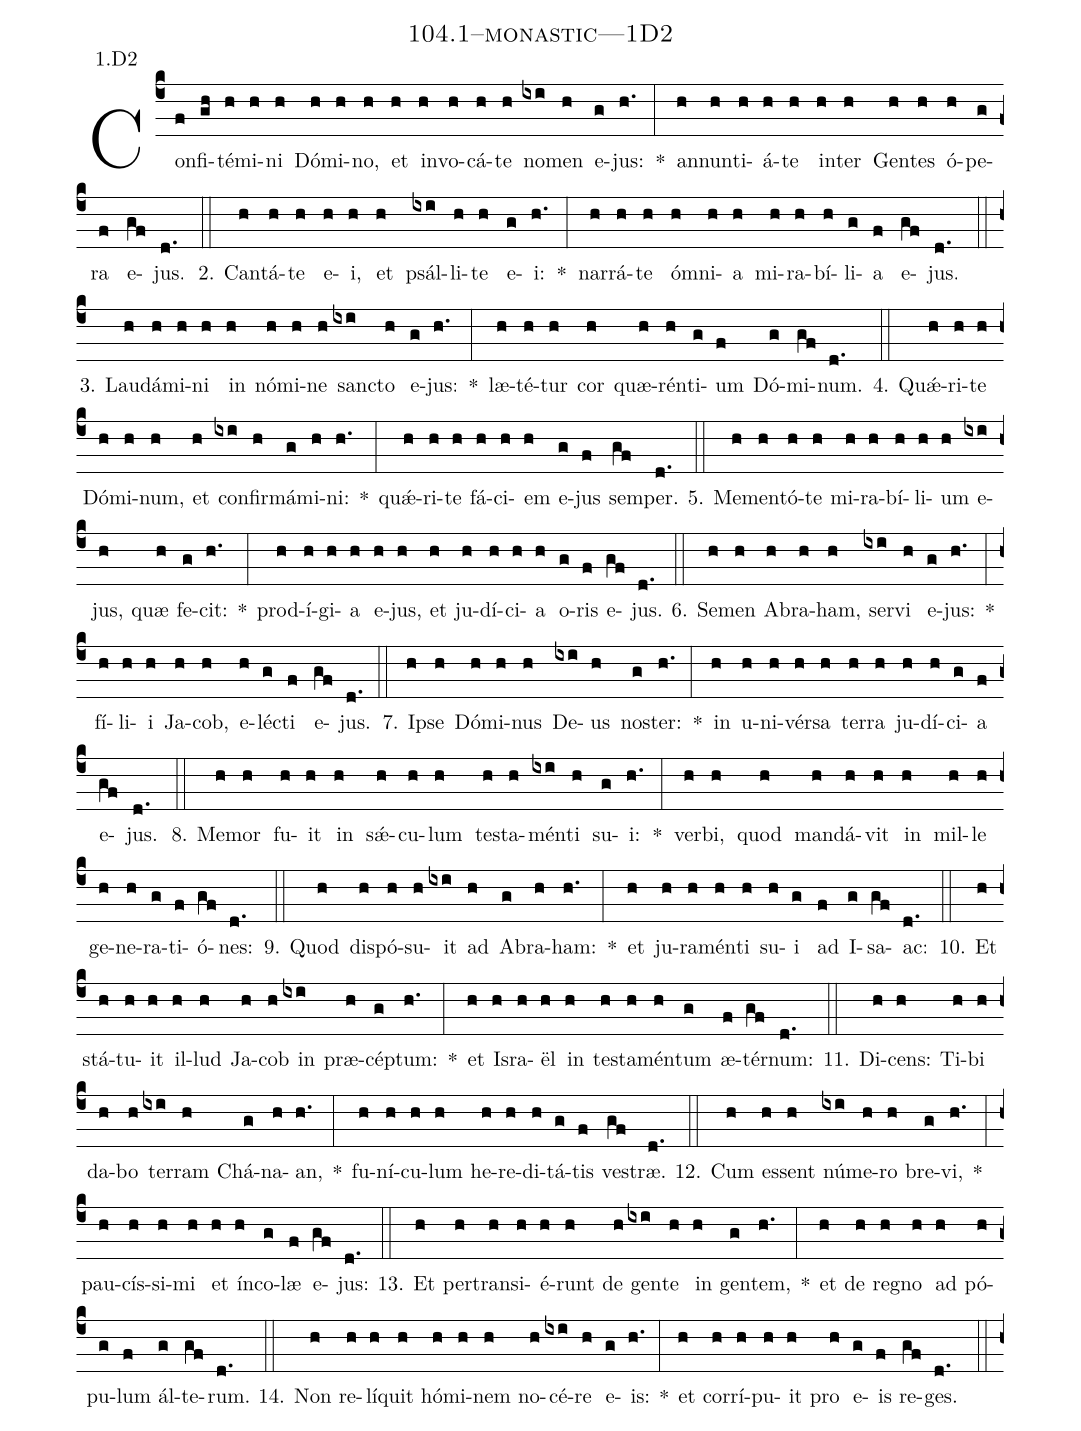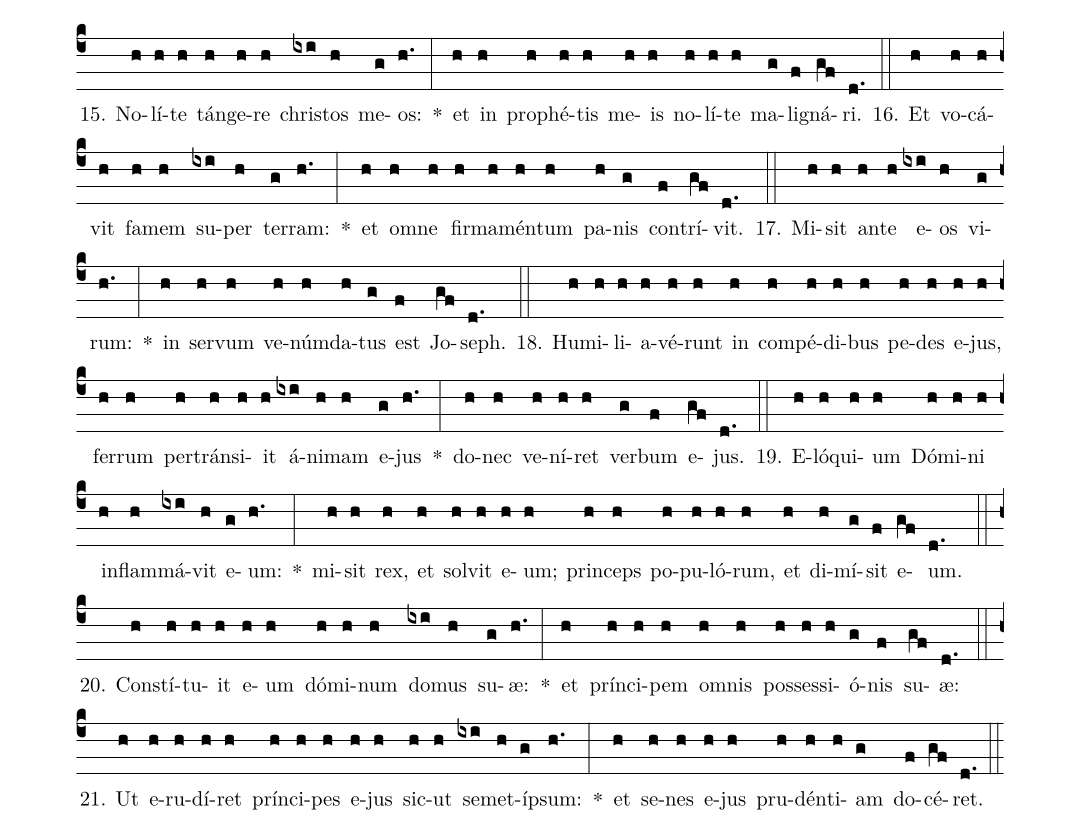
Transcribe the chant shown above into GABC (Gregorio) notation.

name: 104.1--monastic---1D2;
annotation: 1.D2;
%%
(c4)Con(f)fi(gh)té(h)mi(h)ni(h) Dó(h)mi(h)no,(h) et(h) in(h)vo(h)cá(h)te(h) no(ixi)men(h) e(g)jus:(h.) *(:) an(h)nun(h)ti(h)á(h)te(h) in(h)ter(h) Gen(h)tes(h) ó(h)pe(g)ra(f) e(gf)jus.(d.) (::)
2. Can(h)tá(h)te(h) e(h)i,(h) et(h) psál(ixi)li(h)te(h) e(g)i:(h.) *(:) nar(h)rá(h)te(h) óm(h)ni(h)a(h) mi(h)ra(h)bí(h)li(g)a(f) e(gf)jus.(d.) (::)
3. Lau(h)dá(h)mi(h)ni(h) in(h) nó(h)mi(h)ne(h) sanc(ixi)to(h) e(g)jus:(h.) *(:) læ(h)té(h)tur(h) cor(h) quæ(h)rén(h)ti(g)um(f) Dó(g)mi(gf)num.(d.) (::)
4. Quǽ(h)ri(h)te(h) Dó(h)mi(h)num,(h) et(h) con(ixi)fir(h)má(g)mi(h)ni:(h.) *(:) quǽ(h)ri(h)te(h) fá(h)ci(h)em(h) e(g)jus(f) sem(gf)per.(d.) (::)
5. Me(h)men(h)tó(h)te(h) mi(h)ra(h)bí(h)li(h)um(h) e(ixi)jus,(h) quæ(h) fe(g)cit:(h.) *(:) prod(h)í(h)gi(h)a(h) e(h)jus,(h) et(h) ju(h)dí(h)ci(h)a(h) o(g)ris(f) e(gf)jus.(d.) (::)
6. Se(h)men(h) A(h)bra(h)ham,(h) ser(ixi)vi(h) e(g)jus:(h.) *(:) fí(h)li(h)i(h) Ja(h)cob,(h) e(h)léc(g)ti(f) e(gf)jus.(d.) (::)
7. Ip(h)se(h) Dó(h)mi(h)nus(h) De(ixi)us(h) nos(g)ter:(h.) *(:) in(h) u(h)ni(h)vér(h)sa(h) ter(h)ra(h) ju(h)dí(h)ci(g)a(f) e(gf)jus.(d.) (::)
8. Me(h)mor(h) fu(h)it(h) in(h) sǽ(h)cu(h)lum(h) tes(h)ta(h)mén(ixi)ti(h) su(g)i:(h.) *(:) ver(h)bi,(h) quod(h) man(h)dá(h)vit(h) in(h) mil(h)le(h) ge(h)ne(h)ra(g)ti(f)ó(gf)nes:(d.) (::)
9. Quod(h) dis(h)pó(h)su(h)it(ixi) ad(h) A(g)bra(h)ham:(h.) *(:) et(h) ju(h)ra(h)mén(h)ti(h) su(h)i(g) ad(f) I(g)sa(gf)ac:(d.) (::)
10. Et(h) stá(h)tu(h)it(h) il(h)lud(h) Ja(h)cob(h) in(ixi) præ(h)cép(g)tum:(h.) *(:) et(h) Is(h)ra(h)ël(h) in(h) tes(h)ta(h)mén(h)tum(g) æ(f)tér(gf)num:(d.) (::)
11. Di(h)cens:(h) Ti(h)bi(h) da(h)bo(h) ter(ixi)ram(h) Chá(g)na(h)an,(h.) *(:) fu(h)ní(h)cu(h)lum(h) he(h)re(h)di(h)tá(g)tis(f) ves(gf)træ.(d.) (::)
12. Cum(h) es(h)sent(h) nú(ixi)me(h)ro(h) bre(g)vi,(h.) *(:) pau(h)cís(h)si(h)mi(h) et(h) ín(h)co(g)læ(f) e(gf)jus:(d.) (::)
13. Et(h) per(h)trans(h)i(h)é(h)runt(h) de(h) gen(ixi)te(h) in(h) gen(g)tem,(h.) *(:) et(h) de(h) re(h)gno(h) ad(h) pó(h)pu(g)lum(f) ál(g)te(gf)rum.(d.) (::)
14. Non(h) re(h)lí(h)quit(h) hó(h)mi(h)nem(h) no(h)cé(ixi)re(h) e(g)is:(h.) *(:) et(h) cor(h)rí(h)pu(h)it(h) pro(h) e(g)is(f) re(gf)ges.(d.) (::)
15. No(h)lí(h)te(h) tán(h)ge(h)re(h) chris(ixi)tos(h) me(g)os:(h.) *(:) et(h) in(h) pro(h)phé(h)tis(h) me(h)is(h) no(h)lí(h)te(h) ma(g)li(f)gná(gf)ri.(d.) (::)
16. Et(h) vo(h)cá(h)vit(h) fa(h)mem(h) su(ixi)per(h) ter(g)ram:(h.) *(:) et(h) om(h)ne(h) fir(h)ma(h)mén(h)tum(h) pa(h)nis(g) con(f)trí(gf)vit.(d.) (::)
17. Mi(h)sit(h) an(h)te(h) e(ixi)os(h) vi(g)rum:(h.) *(:) in(h) ser(h)vum(h) ve(h)núm(h)da(h)tus(g) est(f) Jo(gf)seph.(d.) (::)
18. Hu(h)mi(h)li(h)a(h)vé(h)runt(h) in(h) com(h)pé(h)di(h)bus(h) pe(h)des(h) e(h)jus,(h) fer(h)rum(h) per(h)tráns(h)i(h)it(h) á(ixi)ni(h)mam(h) e(g)jus(h.) *(:) do(h)nec(h) ve(h)ní(h)ret(h) ver(g)bum(f) e(gf)jus.(d.) (::)
19. E(h)ló(h)qui(h)um(h) Dó(h)mi(h)ni(h) in(h)flam(h)má(ixi)vit(h) e(g)um:(h.) *(:) mi(h)sit(h) rex,(h) et(h) sol(h)vit(h) e(h)um;(h) prin(h)ceps(h) po(h)pu(h)ló(h)rum,(h) et(h) di(h)mí(g)sit(f) e(gf)um.(d.) (::)
20. Con(h)stí(h)tu(h)it(h) e(h)um(h) dó(h)mi(h)num(h) do(ixi)mus(h) su(g)æ:(h.) *(:) et(h) prín(h)ci(h)pem(h) om(h)nis(h) pos(h)ses(h)si(h)ó(g)nis(f) su(gf)æ:(d.) (::)
21. Ut(h) e(h)ru(h)dí(h)ret(h) prín(h)ci(h)pes(h) e(h)jus(h) sic(h)ut(h) se(ixi)met(h)íp(g)sum:(h.) *(:) et(h) se(h)nes(h) e(h)jus(h) pru(h)dén(h)ti(h)am(g) do(f)cé(gf)ret.(d.) (::)
